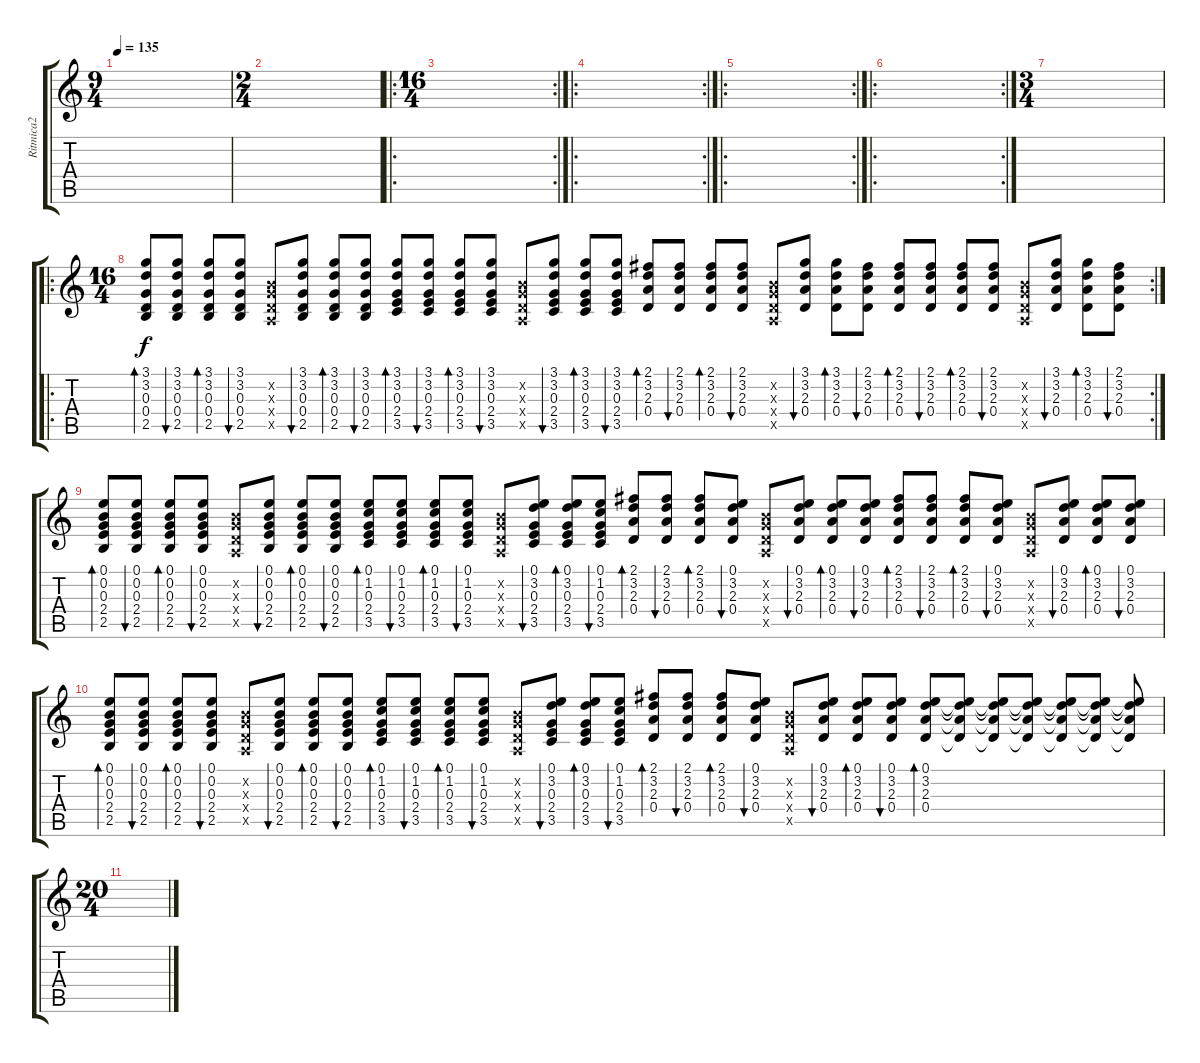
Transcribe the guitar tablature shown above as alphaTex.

\track ("Ritmica2" "Ritmica2") {instrument acousticguitarnylon}
\staff {score tabs}
\tuning (E4 B3 G3 D3 A2 E2) {hide}
\ts (9 4)
\tempo 135
\clef g2
\ks c
|
\ts (2 4)
|
\ro
\rc 2
\ts (16 4)
|
\ro
\rc 2
|
\ro
\rc 2
|
\ro
\rc 2
|
\ts (3 4)
|
\ro
\rc 2
\ts (16 4)
(3.1 3.2 0.3 0.4 2.5).8{bd 60} (3.1 3.2 0.3 0.4 2.5).8{bu 60} (3.1 3.2 0.3 0.4 2.5).8{bd 60} (3.1 3.2 0.3 0.4 2.5).8{bu 60} (0.2{x} 0.3{x} 0.4{x} 0.5{x}).8 (3.1 3.2 0.3 0.4 2.5).8{bu 60} (3.1 3.2 0.3 0.4 2.5).8{bd 60} (3.1 3.2 0.3 0.4 2.5).8{bu 60} (3.1 3.2 0.3 2.4 3.5).8{bd 60} (3.1 3.2 0.3 2.4 3.5).8{bu 60} (3.1 3.2 0.3 2.4 3.5).8{bd 60} (3.1 3.2 0.3 2.4 3.5).8{bu 60} (0.2{x} 0.3{x} 0.4{x} 0.5{x}).8 (3.1 3.2 0.3 2.4 3.5).8{bu 60} (3.1 3.2 0.3 2.4 3.5).8{bd 60} (3.1 3.2 0.3 2.4 3.5).8{bu 60} (2.1 3.2 2.3 0.4).8{bd 60} (2.1 3.2 2.3 0.4).8{bu 60} (2.1 3.2 2.3 0.4).8{bd 60} (2.1 3.2 2.3 0.4).8{bu 60} (0.2{x} 0.3{x} 0.4{x} 0.5{x}).8 (3.1 3.2 2.3 0.4).8{bu 60} (3.1 3.2 2.3 0.4).8{bd 60} (2.1 3.2 2.3 0.4).8{bu 60} (2.1 3.2 2.3 0.4).8{bd 60} (2.1 3.2 2.3 0.4).8{bu 60} (2.1 3.2 2.3 0.4).8{bd 60} (2.1 3.2 2.3 0.4).8{bu 60} (0.2{x} 0.3{x} 0.4{x} 0.5{x}).8 (3.1 3.2 2.3 0.4).8{bu 60} (3.1 3.2 2.3 0.4).8{bd 60} (2.1 3.2 2.3 0.4).8{bu 60} |
(0.1 0.2 0.3 2.4 2.5).8{bd 60} (0.1 0.2 0.3 2.4 2.5).8{bu 60} (0.1 0.2 0.3 2.4 2.5).8{bd 60} (0.1 0.2 0.3 2.4 2.5).8{bu 60} (0.2{x} 0.3{x} 0.4{x} 0.5{x}).8 (0.1 0.2 0.3 2.4 2.5).8{bu 60} (0.1 0.2 0.3 2.4 2.5).8{bd 60} (0.1 0.2 0.3 2.4 2.5).8{bu 60} (0.1 1.2 0.3 2.4 3.5).8{bd 60} (0.1 1.2 0.3 2.4 3.5).8{bu 60} (0.1 1.2 0.3 2.4 3.5).8{bd 60} (0.1 1.2 0.3 2.4 3.5).8{bu 60} (0.2{x} 0.3{x} 0.4{x} 0.5{x}).8 (0.1 3.2 0.3 2.4 3.5).8{bu 60} (0.1 3.2 0.3 2.4 3.5).8{bd 60} (0.1 1.2 0.3 2.4 3.5).8{bu 60} (2.1 3.2 2.3 0.4).8{bd 60} (2.1 3.2 2.3 0.4).8{bu 60} (2.1 3.2 2.3 0.4).8{bd 60} (0.1 3.2 2.3 0.4).8{bu 60} (0.2{x} 0.3{x} 0.4{x} 0.5{x}).8 (0.1 3.2 2.3 0.4).8{bu 60} (0.1 3.2 2.3 0.4).8{bd 60} (0.1 3.2 2.3 0.4).8{bu 60} (2.1 3.2 2.3 0.4).8{bd 60} (2.1 3.2 2.3 0.4).8{bu 60} (2.1 3.2 2.3 0.4).8{bd 60} (0.1 3.2 2.3 0.4).8{bu 60} (0.2{x} 0.3{x} 0.4{x} 0.5{x}).8 (0.1 3.2 2.3 0.4).8{bu 60} (0.1 3.2 2.3 0.4).8{bd 60} (0.1 3.2 2.3 0.4).8{bu 60} |
(0.1 0.2 0.3 2.4 2.5).8{bd 60} (0.1 0.2 0.3 2.4 2.5).8{bu 60} (0.1 0.2 0.3 2.4 2.5).8{bd 60} (0.1 0.2 0.3 2.4 2.5).8{bu 60} (0.2{x} 0.3{x} 0.4{x} 0.5{x}).8 (0.1 0.2 0.3 2.4 2.5).8{bu 60} (0.1 0.2 0.3 2.4 2.5).8{bd 60} (0.1 0.2 0.3 2.4 2.5).8{bu 60} (0.1 1.2 0.3 2.4 3.5).8{bd 60} (0.1 1.2 0.3 2.4 3.5).8{bu 60} (0.1 1.2 0.3 2.4 3.5).8{bd 60} (0.1 1.2 0.3 2.4 3.5).8{bu 60} (0.2{x} 0.3{x} 0.4{x} 0.5{x}).8 (0.1 3.2 0.3 2.4 3.5).8{bu 60} (0.1 3.2 0.3 2.4 3.5).8{bd 60} (0.1 1.2 0.3 2.4 3.5).8{bu 60} (2.1 3.2 2.3 0.4).8{bd 60} (2.1 3.2 2.3 0.4).8{bu 60} (2.1 3.2 2.3 0.4).8{bd 60} (0.1 3.2 2.3 0.4).8{bu 60} (0.2{x} 0.3{x} 0.4{x} 0.5{x}).8 (0.1 3.2 2.3 0.4).8{bu 60} (0.1 3.2 2.3 0.4).8{bd 60} (0.1 3.2 2.3 0.4).8{bu 60} (0.1 3.2 2.3 0.4).8{bd 60} (0.1{t} 3.2{t} 2.3{t} 0.4{t}).8 (0.1{t} 3.2{t} 2.3{t} 0.4{t}).8 (0.1{t} 3.2{t} 2.3{t} 0.4{t}).8 (0.1{t} 3.2{t} 2.3{t} 0.4{t}).8 (0.1{t} 3.2{t} 2.3{t} 0.4{t}).8 (0.1{t} 3.2{t} 2.3{t} 0.4{t}).8 |
\ts (20 4)
